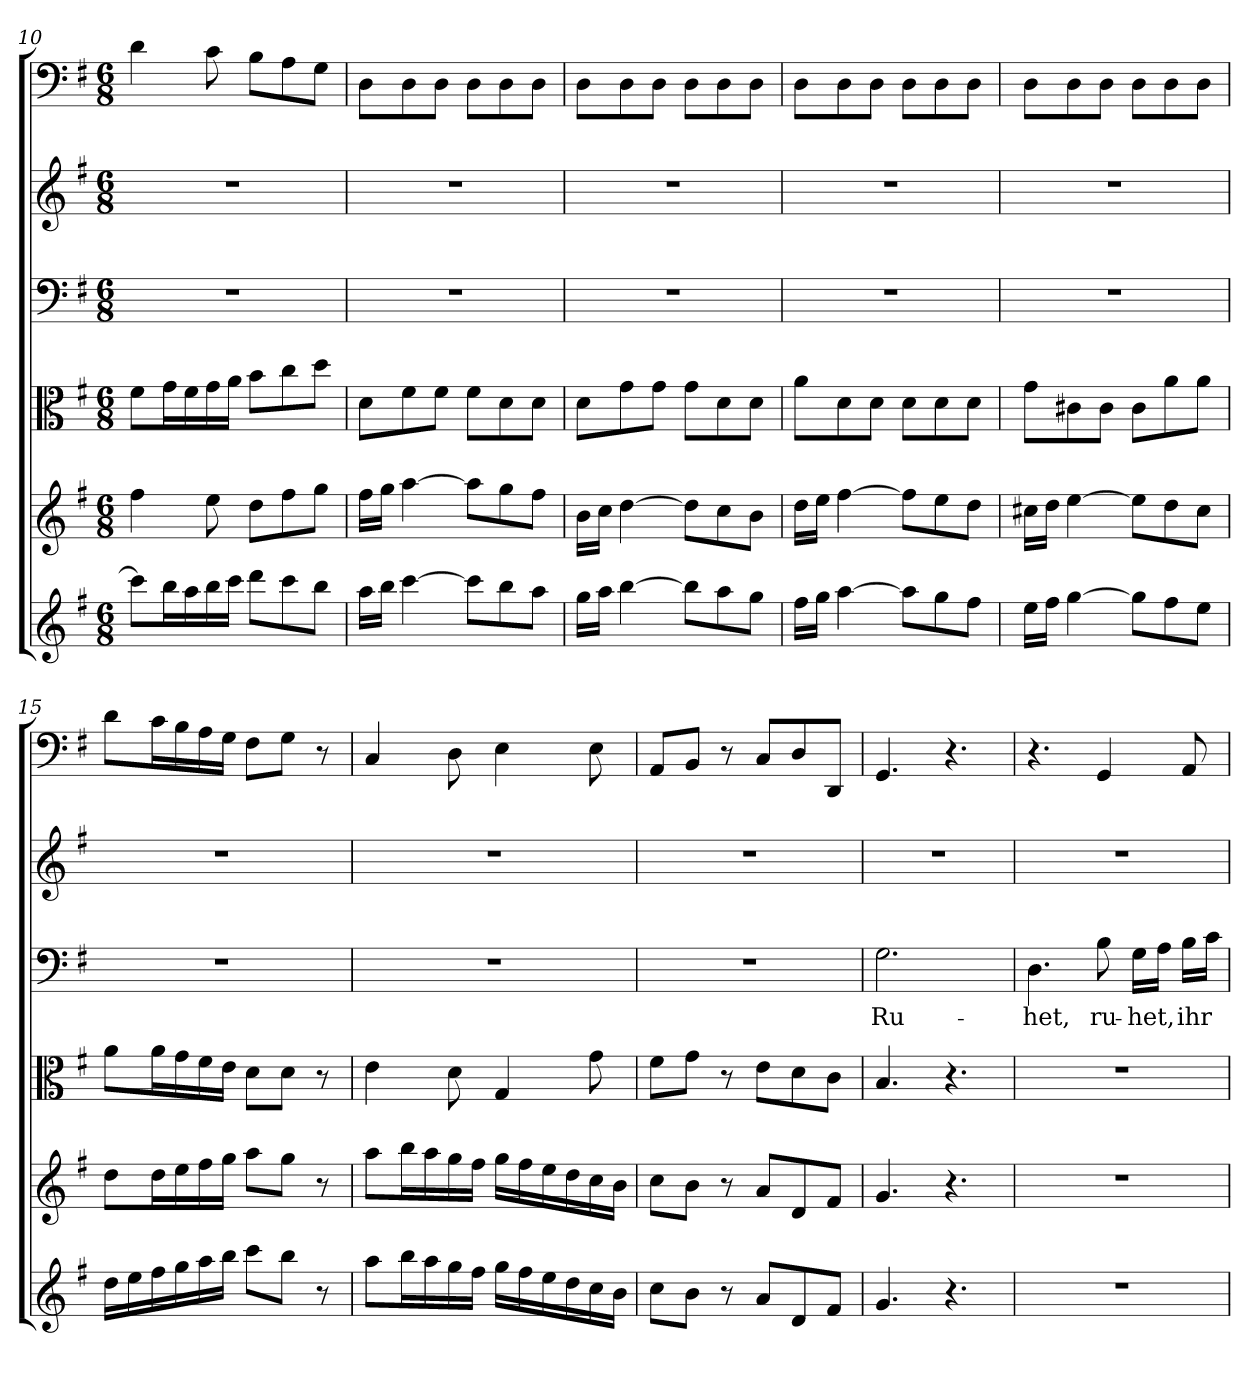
**kern	**kern	**kern	**kern	**text	**kern	**kern
*part6	*part5	*part4	*part3	*part3	*part2	*part1
*staff6	*staff5	*staff4	*staff3	*staff3	*staff2	*staff1
*clefG2	*clefG2	*clefC3	*clefF4	*	*clefG2	*clefF4
*k[f#]	*k[f#]	*k[f#]	*k[f#]	*	*k[f#]	*k[f#]
*G:	*G:	*G:	*G:	*	*G:	*G:
*M6/8	*M6/8	*M6/8	*M6/8	*	*M6/8	*M6/8
=10	=10	=10	=10	=10	=10	=10
8ccc\L]	4ff#\	8f#\L	2.r	.	2.r	4d\
16bb\L	.	16g\L	.	.	.	.
16aa\	.	16f#\	.	.	.	.
16bb\	8ee\	16g\	.	.	.	8c\
16ccc\JJ	.	16a\JJ	.	.	.	.
8ddd\L	8dd\L	8b\L	.	.	.	8B\L
8ccc\	8ff#\	8cc\	.	.	.	8A\
8bb\J	8gg\J	8dd\J	.	.	.	8G\J
=11	=11	=11	=11	=11	=11	=11
16aa\LL	16ff#\LL	8d\L	2.r	.	2.r	8D\L
16bb\JJ	16gg\JJ	.	.	.	.	.
[4ccc\	[4aa\	8f#\	.	.	.	8D\
.	.	8f#\J	.	.	.	8D\J
8ccc\L]	8aa\L]	8f#\L	.	.	.	8D\L
8bb\	8gg\	8d\	.	.	.	8D\
8aa\J	8ff#\J	8d\J	.	.	.	8D\J
=12	=12	=12	=12	=12	=12	=12
16gg\LL	16b\LL	8d\L	2.r	.	2.r	8D\L
16aa\JJ	16cc\JJ	.	.	.	.	.
[4bb\	[4dd\	8g\	.	.	.	8D\
.	.	8g\J	.	.	.	8D\J
8bb\L]	8dd\L]	8g\L	.	.	.	8D\L
8aa\	8cc\	8d\	.	.	.	8D\
8gg\J	8b\J	8d\J	.	.	.	8D\J
=13	=13	=13	=13	=13	=13	=13
16ff#\LL	16dd\LL	8a\L	2.r	.	2.r	8D\L
16gg\JJ	16ee\JJ	.	.	.	.	.
[4aa\	[4ff#\	8d\	.	.	.	8D\
.	.	8d\J	.	.	.	8D\J
8aa\L]	8ff#\L]	8d\L	.	.	.	8D\L
8gg\	8ee\	8d\	.	.	.	8D\
8ff#\J	8dd\J	8d\J	.	.	.	8D\J
=14	=14	=14	=14	=14	=14	=14
16ee\LL	16cc#X\LL	8g\L	2.r	.	2.r	8D\L
16ff#\JJ	16dd\JJ	.	.	.	.	.
[4gg\	[4ee\	8c#X\	.	.	.	8D\
.	.	8c#\J	.	.	.	8D\J
8gg\L]	8ee\L]	8c#\L	.	.	.	8D\L
8ff#\	8dd\	8a\	.	.	.	8D\
8ee\J	8cc#\J	8a\J	.	.	.	8D\J
=15	=15	=15	=15	=15	=15	=15
16dd\LL	8dd\L	8a\L	2.r	.	2.r	8d\L
16ee\	.	.	.	.	.	.
16ff#\	16dd\L	16a\L	.	.	.	16c\L
16gg\	16ee\	16g\	.	.	.	16B\
16aa\	16ff#\	16f#\	.	.	.	16A\
16bb\JJ	16gg\JJ	16e\JJ	.	.	.	16G\JJ
8ccc\L	8aa\L	8d\L	.	.	.	8F#\L
8bb\J	8gg\J	8d\J	.	.	.	8G\J
8r	8r	8r	.	.	.	8r
=16	=16	=16	=16	=16	=16	=16
8aa\L	8aa\L	4e\	2.r	.	2.r	4C/
16bb\L	16bb\L	.	.	.	.	.
16aa\	16aa\	.	.	.	.	.
16gg\	16gg\	8d\	.	.	.	8D\
16ff#\JJ	16ff#\JJ	.	.	.	.	.
16gg\LL	16gg\LL	4G/	.	.	.	4E\
16ff#\	16ff#\	.	.	.	.	.
16ee\	16ee\	.	.	.	.	.
16dd\	16dd\	.	.	.	.	.
16cc\	16cc\	8g\	.	.	.	8E\
16b\JJ	16b\JJ	.	.	.	.	.
=17	=17	=17	=17	=17	=17	=17
8cc\L	8cc\L	8f#\L	2.r	.	2.r	8AA/L
8b\J	8b\J	8g\J	.	.	.	8BB/J
8r	8r	8r	.	.	.	8r
8a/L	8a/L	8e\L	.	.	.	8C/L
8d/	8d/	8d\	.	.	.	8D/
8f#/J	8f#/J	8c\J	.	.	.	8DD/J
=18	=18	=18	=18	=18	=18	=18
4.g/	4.g/	4.B/	2.G\	Ru-	2.r	4.GG/
4.r	4.r	4.r	.	.	.	4.r
=19	=19	=19	=19	=19	=19	=19
2.r	2.r	2.r	4.D\	-het,	2.r	4.r
.	.	.	8B\	ru-	.	4GG/
.	.	.	16G\LL	-het,	.	.
.	.	.	16A\JJ	.	.	.
.	.	.	16B\LL	ihr	.	8AA/
.	.	.	16c\JJ	.	.	.
=	=	=	=	=	=	=
*-	*-	*-	*-	*-	*-	*-
